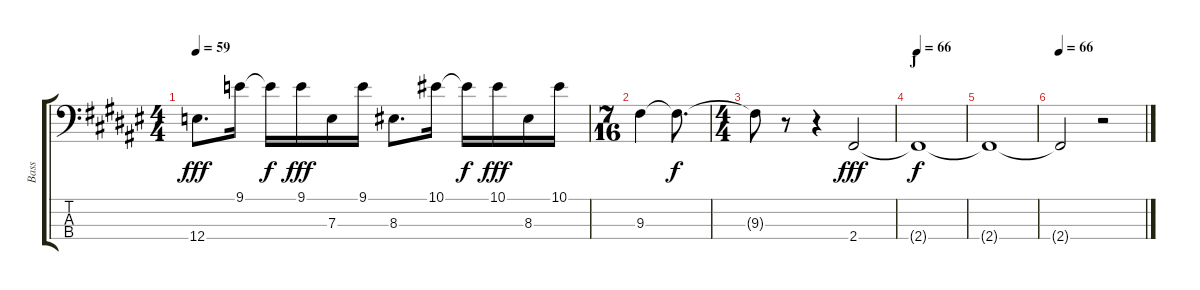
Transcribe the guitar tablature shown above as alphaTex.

\track ("Bass" "Bass") {instrument electricbassfinger}
\staff {score tabs}
\tuning (G2 D2 A1 E1) {hide}
\ts (4 4)
\tempo 59
\clef f4
\ks f#
12.4.8{d dy fff} 9.1.16 9.1{t}.16{dy f} 9.1.16{dy fff} 7.3.16 9.1.16 8.3.8{d} 10.1.16 10.1{t}.16{dy f} 10.1.16{dy fff} 8.3.16 10.1.16 |
\ts (7 16)
9.3.4 9.3{t}.8{d dy f} |
\ts (4 4)
9.3{t}.8 r.8 r.4 2.4.2{dy fff} |
\section ("" "J")
\tempo 66
2.4{t}.1{dy f} |
2.4{t}.1 |
\tempo 66
2.4{t}.2 r.2
